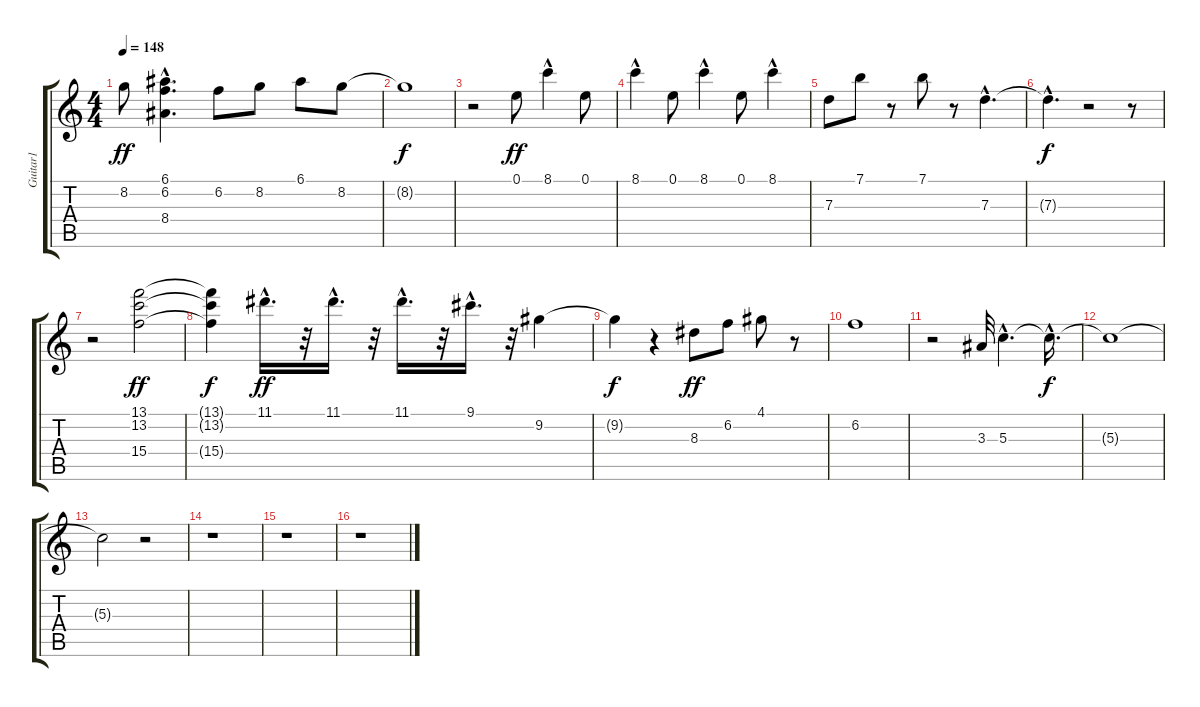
\track ("Guitar1" "Guitar1") {instrument acousticguitarsteel}
\staff {score tabs}
\tuning (E4 B3 G3 D3 A2 E2) {hide}
\ts (4 4)
\tempo 148
\clef g2
\ks c
8.2.8{dy ff} (6.1{hac} 6.2{hac} 8.4{hac}).4{d} 6.2.8 8.2.8 6.1.8 8.2.8 |
8.2{t}.1{dy f} |
r.2 0.1.8{dy ff} 8.1{hac}.4 0.1.8 |
8.1{hac}.4 0.1.8 8.1{hac}.4 0.1.8 8.1{hac}.4 |
7.3.8 7.1.8 r.8 7.1.8 r.8 7.3{hac}.4{d} |
7.3{hac t}.4{d dy f} r.2 r.8 |
r.2 (13.1 13.2 15.4).2{dy ff} |
(13.1{t} 13.2{t} 15.4{t}).4{dy f} 11.1{hac}.16{d dy ff} r.32 11.1{hac}.16{d} r.32 11.1{hac}.16{d} r.32 9.1{hac}.16{d} r.32 9.2.4 |
9.2{t}.4{dy f} r.4 8.3.8{dy ff} 6.2.8 4.1.8 r.8 |
6.2.1 |
r.2 3.3.32 5.3{hac}.4{d} 5.3{hac t}.16{d dy f} |
5.3{t}.1 |
5.3{t}.2 r.2 |
r.1 |
r.1 |
r.1
